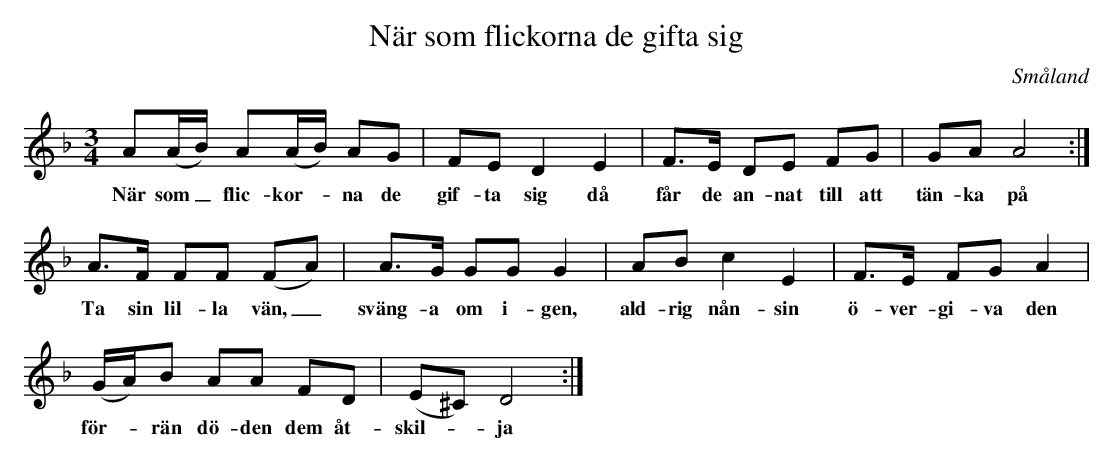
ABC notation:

X:1
T:När som flickorna de gifta sig
O:Småland
M:3/4
L:1/8
K:Dm
A(A/B/) A(A/B/) AG|FE D2 E2|F>E DE FG|GA A4:|
w:När som_ flic-kor--na de gif-ta sig då får de an-nat till att tän-ka på
A>F FF (FA)|A>G GG G2|AB c2 E2|F>E FG A2|
w:Ta sin lil-la vän,_ sväng-a om i-gen, ald-rig nån-sin ö-ver-gi-va den
(G/A/)B AA FD|(E^C) D4:|
w:för--rän dö-den dem åt-skil--ja
